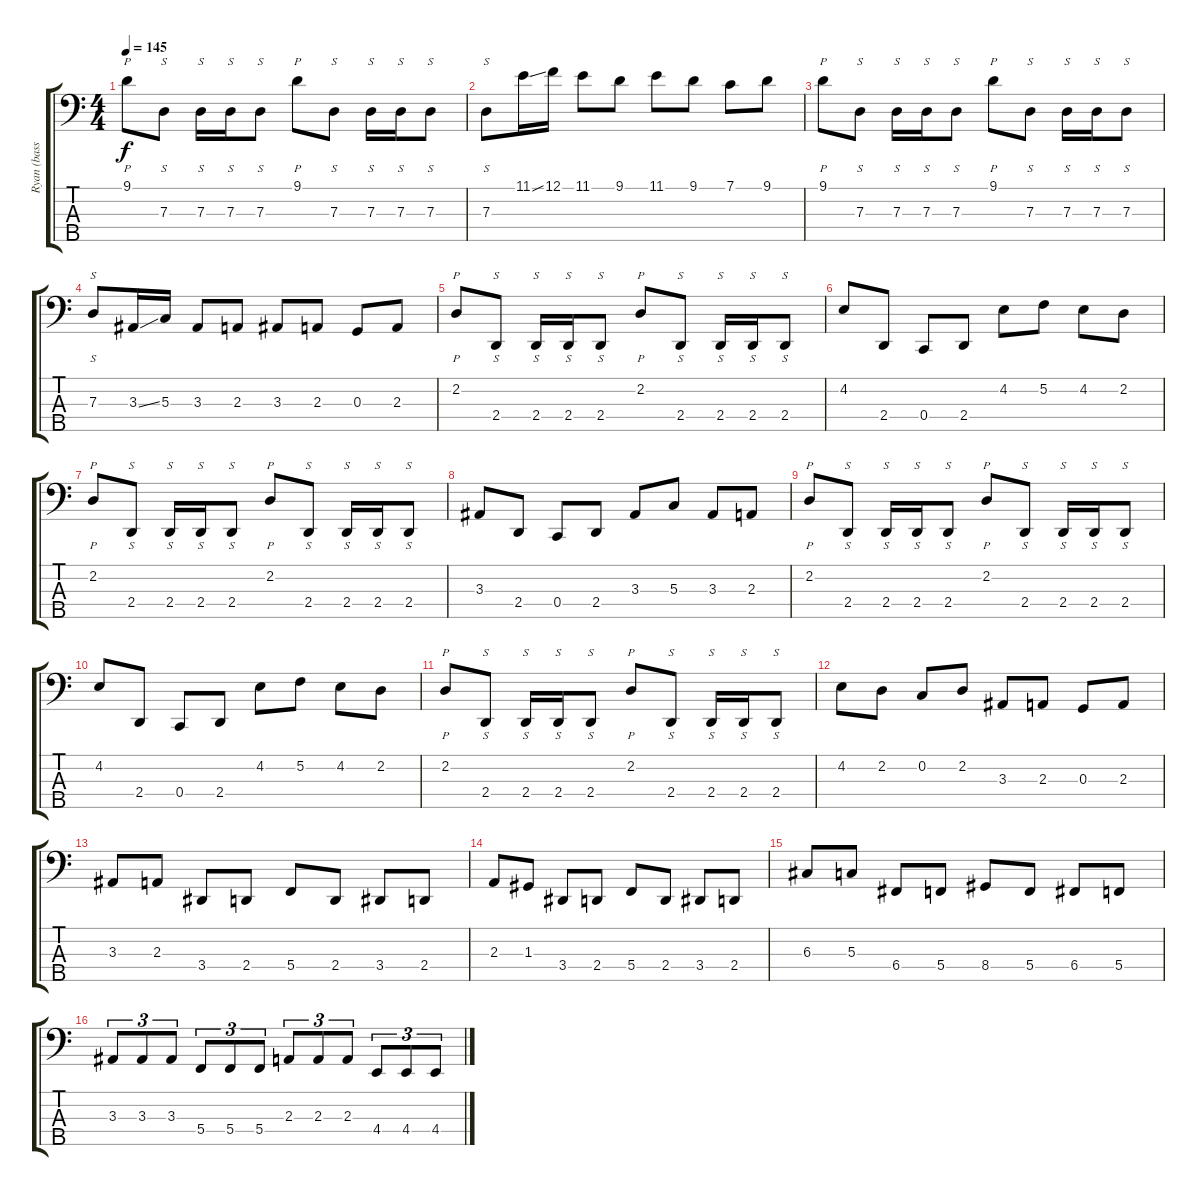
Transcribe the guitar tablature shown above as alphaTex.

\track ("Ryan (bass)" "Ryan (bass") {instrument electricbassfinger}
\staff {score tabs}
\tuning (F2 C2 G1 C1 G0) {hide}
\ts (4 4)
\tempo 145
\clef f4
\ks c
9.1.8{p dy f} 7.3.8{s} 7.3.16{s} 7.3.16{s} 7.3.8{s} 9.1.8{p} 7.3.8{s} 7.3.16{s} 7.3.16{s} 7.3.8{s} |
7.3.8{s} 11.1{ss}.16 12.1.16 11.1.8 9.1.8 11.1.8 9.1.8 7.1.8 9.1.8 |
9.1.8{p} 7.3.8{s} 7.3.16{s} 7.3.16{s} 7.3.8{s} 9.1.8{p} 7.3.8{s} 7.3.16{s} 7.3.16{s} 7.3.8{s} |
7.3.8{s} 3.3{ss}.16 5.3.16 3.3.8 2.3.8 3.3.8 2.3.8 0.3.8 2.3.8 |
2.2.8{p} 2.4.8{s} 2.4.16{s} 2.4.16{s} 2.4.8{s} 2.2.8{p} 2.4.8{s} 2.4.16{s} 2.4.16{s} 2.4.8{s} |
4.2.8 2.4.8 0.4.8 2.4.8 4.2.8 5.2.8 4.2.8 2.2.8 |
2.2.8{p} 2.4.8{s} 2.4.16{s} 2.4.16{s} 2.4.8{s} 2.2.8{p} 2.4.8{s} 2.4.16{s} 2.4.16{s} 2.4.8{s} |
3.3.8 2.4.8 0.4.8 2.4.8 3.3.8 5.3.8 3.3.8 2.3.8 |
2.2.8{p} 2.4.8{s} 2.4.16{s} 2.4.16{s} 2.4.8{s} 2.2.8{p} 2.4.8{s} 2.4.16{s} 2.4.16{s} 2.4.8{s} |
4.2.8 2.4.8 0.4.8 2.4.8 4.2.8 5.2.8 4.2.8 2.2.8 |
2.2.8{p} 2.4.8{s} 2.4.16{s} 2.4.16{s} 2.4.8{s} 2.2.8{p} 2.4.8{s} 2.4.16{s} 2.4.16{s} 2.4.8{s} |
4.2.8 2.2.8 0.2.8 2.2.8 3.3.8 2.3.8 0.3.8 2.3.8 |
3.3.8 2.3.8 3.4.8 2.4.8 5.4.8 2.4.8 3.4.8 2.4.8 |
2.3.8 1.3.8 3.4.8 2.4.8 5.4.8 2.4.8 3.4.8 2.4.8 |
6.3.8 5.3.8 6.4.8 5.4.8 8.4.8 5.4.8 6.4.8 5.4.8 |
3.3.8{tu (3 2)} 3.3.8{tu (3 2)} 3.3.8{tu (3 2)} 5.4.8{tu (3 2)} 5.4.8{tu (3 2)} 5.4.8{tu (3 2)} 2.3.8{tu (3 2)} 2.3.8{tu (3 2)} 2.3.8{tu (3 2)} 4.4.8{tu (3 2)} 4.4.8{tu (3 2)} 4.4.8{tu (3 2)}
